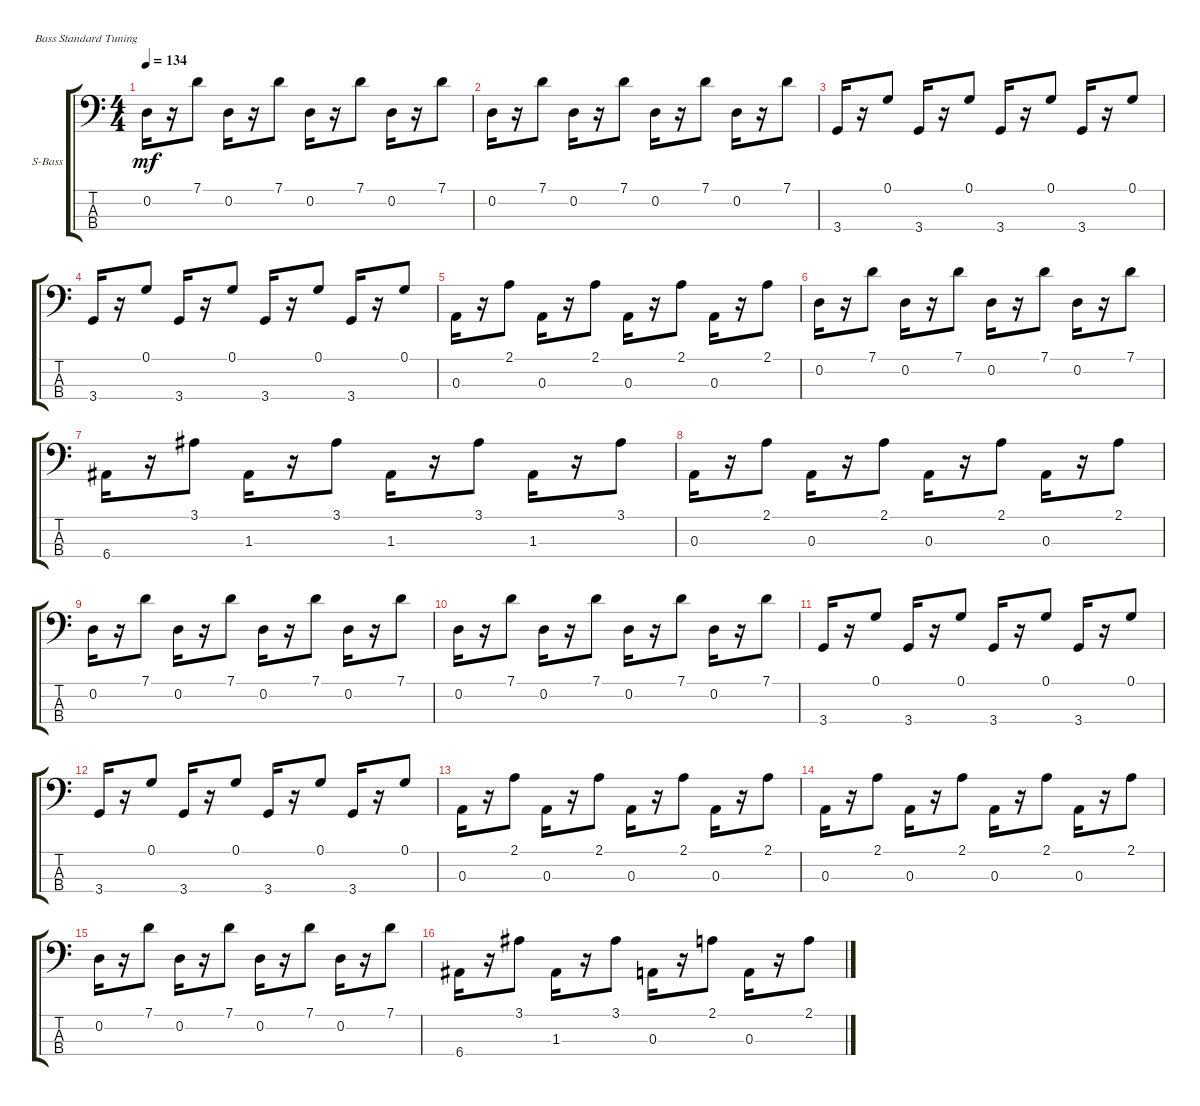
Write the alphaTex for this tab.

\bracketExtendMode groupsimilarinstruments
\firstSystemTrackNameOrientation horizontal
\otherSystemsTrackNameOrientation horizontal
\track ("EL_Bass_rythm" "S-Bass") {instrument synthbass1}
\staff {score tabs}
\tuning (G2 D2 A1 E1)
\ts (4 4)
\tempo 134
\clef f4
\ks c
0.2.16{dy mf} r.16 7.1.8 0.2.16 r.16 7.1.8 0.2.16 r.16 7.1.8 0.2.16 r.16 7.1.8 |
0.2.16 r.16 7.1.8 0.2.16 r.16 7.1.8 0.2.16 r.16 7.1.8 0.2.16 r.16 7.1.8 |
3.4.16 r.16 0.1.8 3.4.16 r.16 0.1.8 3.4.16 r.16 0.1.8 3.4.16 r.16 0.1.8 |
3.4.16 r.16 0.1.8 3.4.16 r.16 0.1.8 3.4.16 r.16 0.1.8 3.4.16 r.16 0.1.8 |
0.3.16 r.16 2.1.8 0.3.16 r.16 2.1.8 0.3.16 r.16 2.1.8 0.3.16 r.16 2.1.8 |
0.2.16 r.16 7.1.8 0.2.16 r.16 7.1.8 0.2.16 r.16 7.1.8 0.2.16 r.16 7.1.8 |
6.4.16 r.16 3.1.8 1.3.16 r.16 3.1.8 1.3.16 r.16 3.1.8 1.3.16 r.16 3.1.8 |
0.3.16 r.16 2.1.8 0.3.16 r.16 2.1.8 0.3.16 r.16 2.1.8 0.3.16 r.16 2.1.8 |
0.2.16 r.16 7.1.8 0.2.16 r.16 7.1.8 0.2.16 r.16 7.1.8 0.2.16 r.16 7.1.8 |
0.2.16 r.16 7.1.8 0.2.16 r.16 7.1.8 0.2.16 r.16 7.1.8 0.2.16 r.16 7.1.8 |
3.4.16 r.16 0.1.8 3.4.16 r.16 0.1.8 3.4.16 r.16 0.1.8 3.4.16 r.16 0.1.8 |
3.4.16 r.16 0.1.8 3.4.16 r.16 0.1.8 3.4.16 r.16 0.1.8 3.4.16 r.16 0.1.8 |
0.3.16 r.16 2.1.8 0.3.16 r.16 2.1.8 0.3.16 r.16 2.1.8 0.3.16 r.16 2.1.8 |
0.3.16 r.16 2.1.8 0.3.16 r.16 2.1.8 0.3.16 r.16 2.1.8 0.3.16 r.16 2.1.8 |
0.2.16 r.16 7.1.8 0.2.16 r.16 7.1.8 0.2.16 r.16 7.1.8 0.2.16 r.16 7.1.8 |
6.4.16 r.16 3.1.8 1.3.16 r.16 3.1.8 0.3.16 r.16 2.1.8 0.3.16 r.16 2.1.8
